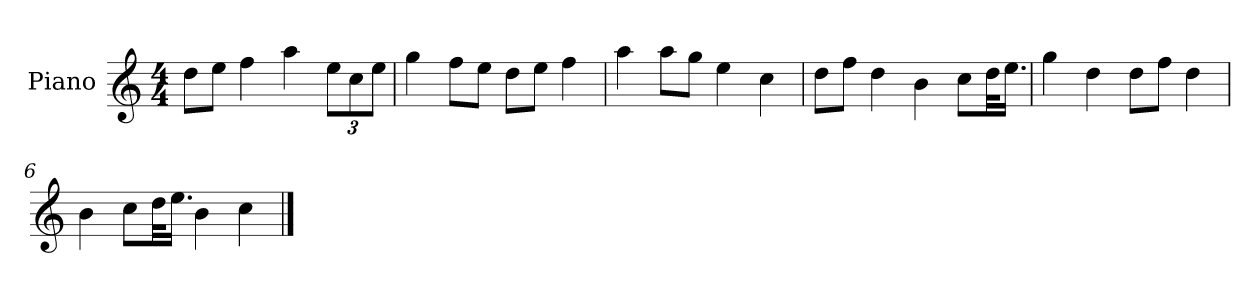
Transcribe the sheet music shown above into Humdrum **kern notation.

**kern
*part1
*staff1
*I"Piano
*I'P-no
*clefG2
*k[]
*M4/4
*MM90
=1
8dd\L
8ee\J
4ff\
4aa\
*Xbrackettup
12ee\L
12cc\
12ee\J
=2
4gg\
8ff\L
8ee\J
8dd\L
8ee\J
4ff\
=3
4aa\
8aa\L
8gg\J
4ee\
4cc\
=4
8dd\L
8ff\J
4dd\
4b\
8cc\L
32dd\KL
16.ee\JJ
=5
4gg\
4dd\
8dd\L
8ff\J
4dd\
=6
4b\
8cc\L
32dd\KL
16.ee\JJ
4b\
4cc\
==
*-
